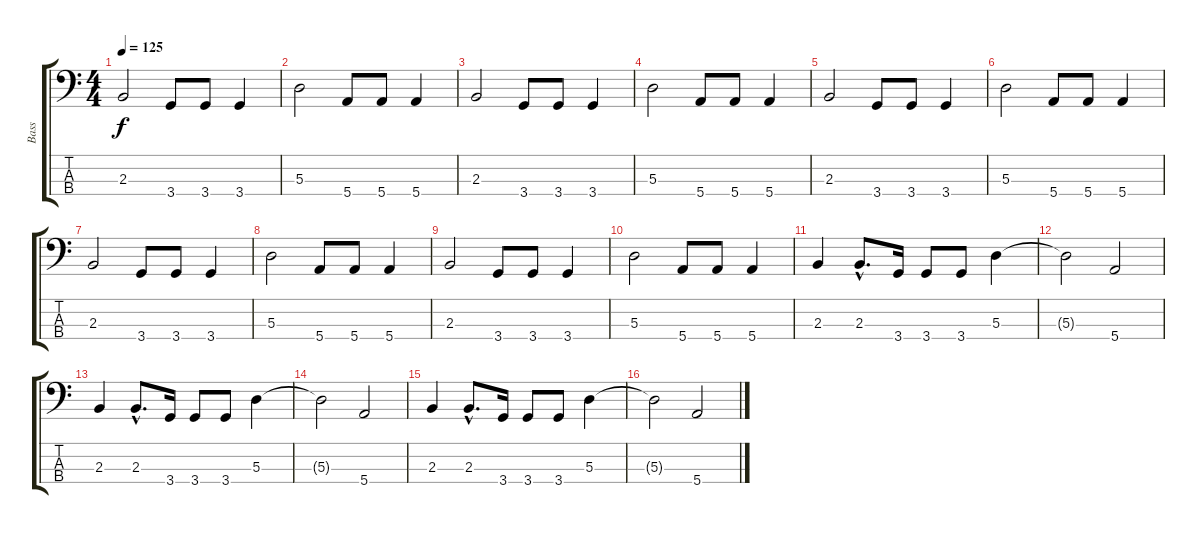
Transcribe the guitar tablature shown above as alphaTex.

\track ("Bass" "Bass") {instrument electricbassfinger}
\staff {score tabs}
\tuning (G2 D2 A1 E1) {hide}
\ts (4 4)
\tempo 125
\clef f4
\ks c
2.3.2{dy f} 3.4.8 3.4.8 3.4.4 |
5.3.2 5.4.8 5.4.8 5.4.4 |
2.3.2 3.4.8 3.4.8 3.4.4 |
5.3.2 5.4.8 5.4.8 5.4.4 |
2.3.2 3.4.8 3.4.8 3.4.4 |
5.3.2 5.4.8 5.4.8 5.4.4 |
2.3.2 3.4.8 3.4.8 3.4.4 |
5.3.2 5.4.8 5.4.8 5.4.4 |
2.3.2 3.4.8 3.4.8 3.4.4 |
5.3.2 5.4.8 5.4.8 5.4.4 |
2.3.4 2.3{hac}.8{d} 3.4.16 3.4.8 3.4.8 5.3.4 |
5.3{t}.2 5.4.2 |
2.3.4 2.3{hac}.8{d} 3.4.16 3.4.8 3.4.8 5.3.4 |
5.3{t}.2 5.4.2 |
2.3.4 2.3{hac}.8{d} 3.4.16 3.4.8 3.4.8 5.3.4 |
5.3{t}.2 5.4.2
